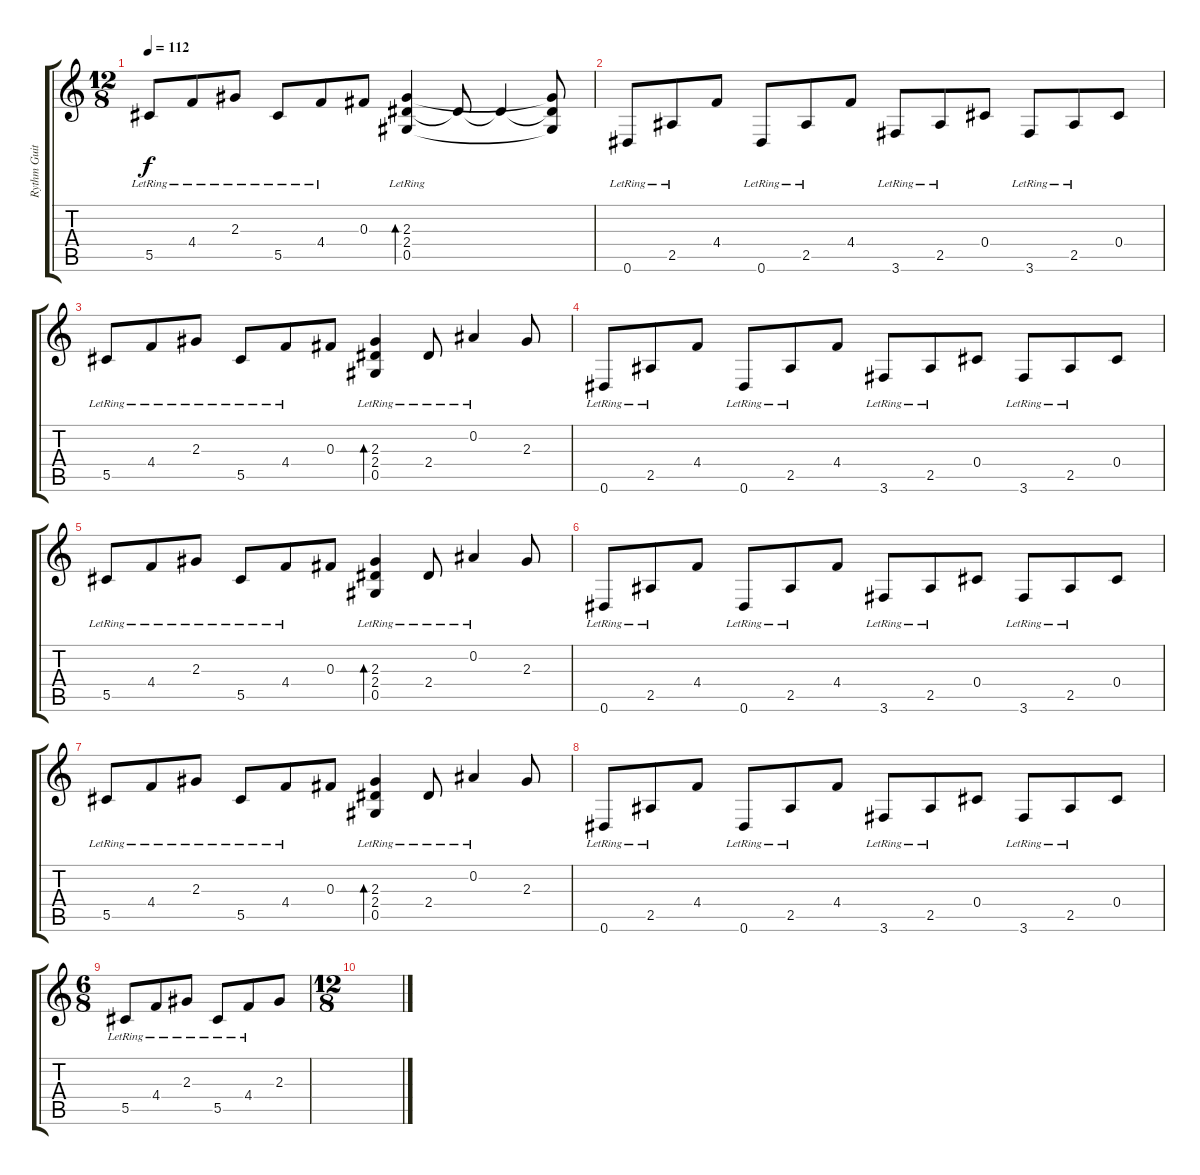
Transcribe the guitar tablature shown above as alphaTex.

\track ("Rythm Guitar " "Rythm Guit") {instrument acousticguitarsteel}
\staff {score tabs}
\tuning (Eb4 Bb3 Gb3 Db3 Ab2 Eb2) {hide}
\ts (12 8)
\tempo 112
\clef g2
\ks c
5.5{lr}.8{dy f} 4.4{lr}.8 2.3{lr}.8 5.5{lr}.8 4.4{lr}.8 0.3.8 (2.3{lr} 2.4 0.5{lr}).4{bd 240} 2.4{t}.8 2.4{t}.4 (2.3{t} 2.4{t} 0.5{t}).8 |
0.6{lr}.8 2.5{lr}.8 4.4.8 0.6{lr}.8 2.5{lr}.8 4.4.8 3.6{lr}.8 2.5{lr}.8 0.4.8 3.6{lr}.8 2.5{lr}.8 0.4.8 |
5.5{lr}.8 4.4{lr}.8 2.3{lr}.8 5.5{lr}.8 4.4{lr}.8 0.3.8 (2.3{lr} 2.4 0.5{lr}).4{bd 240} 2.4{lr}.8 0.2{lr}.4 2.3.8 |
0.6{lr}.8 2.5{lr}.8 4.4.8 0.6{lr}.8 2.5{lr}.8 4.4.8 3.6{lr}.8 2.5{lr}.8 0.4.8 3.6{lr}.8 2.5{lr}.8 0.4.8 |
5.5{lr}.8 4.4{lr}.8 2.3{lr}.8 5.5{lr}.8 4.4{lr}.8 0.3.8 (2.3{lr} 2.4 0.5{lr}).4{bd 240} 2.4{lr}.8 0.2{lr}.4 2.3.8 |
0.6{lr}.8 2.5{lr}.8 4.4.8 0.6{lr}.8 2.5{lr}.8 4.4.8 3.6{lr}.8 2.5{lr}.8 0.4.8 3.6{lr}.8 2.5{lr}.8 0.4.8 |
5.5{lr}.8 4.4{lr}.8 2.3{lr}.8 5.5{lr}.8 4.4{lr}.8 0.3.8 (2.3{lr} 2.4 0.5{lr}).4{bd 240} 2.4{lr}.8 0.2{lr}.4 2.3.8 |
0.6{lr}.8 2.5{lr}.8 4.4.8 0.6{lr}.8 2.5{lr}.8 4.4.8 3.6{lr}.8 2.5{lr}.8 0.4.8 3.6{lr}.8 2.5{lr}.8 0.4.8 |
\ts (6 8)
5.5{lr}.8 4.4{lr}.8 2.3{lr}.8 5.5{lr}.8 4.4{lr}.8 2.3.8 |
\ts (12 8)
